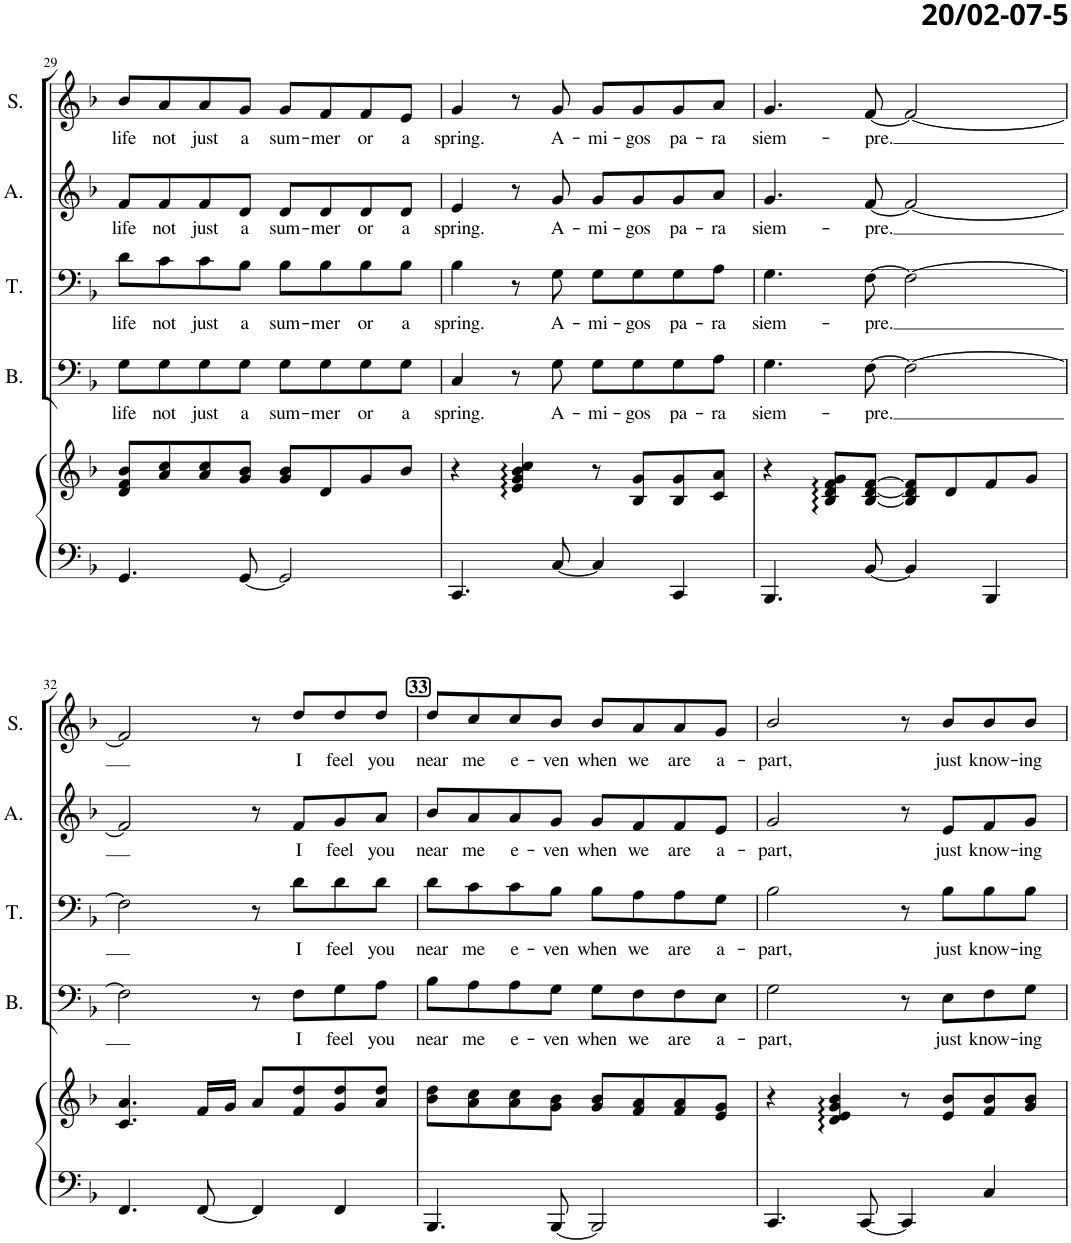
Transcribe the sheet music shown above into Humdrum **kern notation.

**kern	**kern	**kern	**text	**kern	**text	**kern	**text	**kern	**text
*part5	*part5	*part4	*part4	*part3	*part3	*part2	*part2	*part1	*part1
*staff6	*staff5	*staff4	*staff4	*staff3	*staff3	*staff2	*staff2	*staff1	*staff1
*I"Piano	*	*I"Bas	*	*I"Tenor	*	*I"Alt	*	*I"Sopraan	*
*I'Pno	*	*I'B.	*	*I'T.	*	*I'A.	*	*I'S.	*
!!LO:PB:g=z
*clefF4	*clefG2	*clefF4	*	*clefF4	*	*clefG2	*	*clefG2	*
*k[b-]	*k[b-]	*k[b-]	*	*k[b-]	*	*k[b-]	*	*k[b-]	*
*M4/4	*M4/4	*M4/4	*	*M4/4	*	*M4/4	*	*M4/4	*
=29	=29	=29	=29	=29	=29	=29	=29	=29	=29
!	!	!	!LO:LY:b	!	!LO:LY:b	!	!LO:LY:b	!	!LO:LY:b
4.GG/	8d/ 8f/ 8b-/L	8G\L	life	8d\L	life	8f/L	life	8b-/L	life
!	!	!	!LO:LY:b	!	!LO:LY:b	!	!LO:LY:b	!	!LO:LY:b
.	8a/ 8cc/	8G\	not	8c\	not	8f/	not	8a/	not
!	!	!	!LO:LY:b	!	!LO:LY:b	!	!LO:LY:b	!	!LO:LY:b
.	8a/ 8cc/	8G\	just	8c\	just	8f/	just	8a/	just
!	!	!	!LO:LY:b	!	!LO:LY:b	!	!LO:LY:b	!	!LO:LY:b
[8GG/	8g/ 8b-/J	8G\J	a	8B-\J	a	8d/J	a	8g/J	a
!	!	!	!LO:LY:b	!	!LO:LY:b	!	!LO:LY:b	!	!LO:LY:b
2GG/]	8g/ 8b-/L	8G\L	sum-	8B-\L	sum-	8d/L	sum-	8g/L	sum-
!	!	!	!LO:LY:b	!	!LO:LY:b	!	!LO:LY:b	!	!LO:LY:b
.	8d/	8G\	-mer	8B-\	-mer	8d/	-mer	8f/	-mer
!	!	!	!LO:LY:b	!	!LO:LY:b	!	!LO:LY:b	!	!LO:LY:b
.	8g/	8G\	or	8B-\	or	8d/	or	8f/	or
!	!	!	!LO:LY:b	!	!LO:LY:b	!	!LO:LY:b	!	!LO:LY:b
.	8b-/J	8G\J	a	8B-\J	a	8d/J	a	8e/J	a
=30	=30	=30	=30	=30	=30	=30	=30	=30	=30
!	!	!	!LO:LY:b	!	!LO:LY:b	!	!LO:LY:b	!	!LO:LY:b
4.CC/	4r	4C/	spring.	4B-\	spring.	4e/	spring.	4g/	spring.
.	4e/ 4g/ 4b-/ 4cc/	8r	.	8r	.	8r	.	8r	.
!	!	!	!LO:LY:b	!	!LO:LY:b	!	!LO:LY:b	!	!LO:LY:b
[8C/	.	8G\	A-	8G\	A-	8g/	A-	8g/	A-
!	!	!	!LO:LY:b	!	!LO:LY:b	!	!LO:LY:b	!	!LO:LY:b
4C/]	8r	8G\L	-mi-	8G\L	-mi-	8g/L	-mi-	8g/L	-mi-
!	!	!	!LO:LY:b	!	!LO:LY:b	!	!LO:LY:b	!	!LO:LY:b
.	8B-/ 8g/L	8G\	-gos	8G\	-gos	8g/	-gos	8g/	-gos
!	!	!	!LO:LY:b	!	!LO:LY:b	!	!LO:LY:b	!	!LO:LY:b
4CC/	8B-/ 8g/	8G\	pa-	8G\	pa-	8g/	pa-	8g/	pa-
!	!	!	!LO:LY:b	!	!LO:LY:b	!	!LO:LY:b	!	!LO:LY:b
.	8c/ 8a/J	8A\J	-ra	8A\J	-ra	8a/J	-ra	8a/J	-ra
=31	=31	=31	=31	=31	=31	=31	=31	=31	=31
!	!	!	!LO:LY:b	!	!LO:LY:b	!	!LO:LY:b	!	!LO:LY:b
4.BBB-/	4r	4.G\	siem-	4.G\	siem-	4.g/	siem-	4.g/	siem-
.	8B-/ 8d/ 8f/ 8g/L	.	.	.	.	.	.	.	.
!	!	!	!LO:LY:b	!	!LO:LY:b	!	!LO:LY:b	!	!LO:LY:b
[8BB-/	[8B-/ [8d/ [8f/J	[8F\	-pre.	[8F\	-pre.	[8f/	-pre.	[8f/	-pre.
4BB-/]	8B-/] 8d/] 8f/]L	2F\_	.	2F\_	.	2f/_	.	2f/_	.
.	8d/	.	.	.	.	.	.	.	.
4BBB-/	8f/	.	.	.	.	.	.	.	.
.	8g/J	.	.	.	.	.	.	.	.
!!LO:LB:g=z
=32	=32	=32	=32	=32	=32	=32	=32	=32	=32
4.FF/	4.c/ 4.a/	2F\]	.	2F\]	.	2f/]	.	2f/]	.
[8FF/	16f/LL	.	.	.	.	.	.	.	.
.	16g/JJ	.	.	.	.	.	.	.	.
4FF/]	8a/L	8r	.	8r	.	8r	.	8r	.
!	!	!	!LO:LY:b	!	!LO:LY:b	!	!LO:LY:b	!	!LO:LY:b
.	8f/ 8dd/	8F\L	I	8d\L	I	8f/L	I	8dd/L	I
!	!	!	!LO:LY:b	!	!LO:LY:b	!	!LO:LY:b	!	!LO:LY:b
4FF/	8g/ 8dd/	8G\	feel	8d\	feel	8g/	feel	8dd/	feel
!	!	!	!LO:LY:b	!	!LO:LY:b	!	!LO:LY:b	!	!LO:LY:b
.	8a/ 8dd/J	8A\J	you	8d\J	you	8a/J	you	8dd/J	you
!!LO:REH:place=s1:a:B:cj:fs=11:t=33
=33	=33	=33	=33	=33	=33	=33	=33	=33	=33
!	!	!	!LO:LY:b	!	!LO:LY:b	!	!LO:LY:b	!	!LO:LY:b
4.BBB-/	8b-\ 8dd\L	8B-\L	near	8d\L	near	8b-/L	near	8dd/L	near
!	!	!	!LO:LY:b	!	!LO:LY:b	!	!LO:LY:b	!	!LO:LY:b
.	8a\ 8cc\	8A\	me	8c\	me	8a/	me	8cc/	me
!	!	!	!LO:LY:b	!	!LO:LY:b	!	!LO:LY:b	!	!LO:LY:b
.	8a\ 8cc\	8A\	e-	8c\	e-	8a/	e-	8cc/	e-
!	!	!	!LO:LY:b	!	!LO:LY:b	!	!LO:LY:b	!	!LO:LY:b
[8BBB-/	8g\ 8b-\J	8G\J	-ven	8B-\J	-ven	8g/J	-ven	8b-/J	-ven
!	!	!	!LO:LY:b	!	!LO:LY:b	!	!LO:LY:b	!	!LO:LY:b
2BBB-/]	8g/ 8b-/L	8G\L	when	8B-\L	when	8g/L	when	8b-/L	when
!	!	!	!LO:LY:b	!	!LO:LY:b	!	!LO:LY:b	!	!LO:LY:b
.	8f/ 8a/	8F\	we	8A\	we	8f/	we	8a/	we
!	!	!	!LO:LY:b	!	!LO:LY:b	!	!LO:LY:b	!	!LO:LY:b
.	8f/ 8a/	8F\	are	8A\	are	8f/	are	8a/	are
!	!	!	!LO:LY:b	!	!LO:LY:b	!	!LO:LY:b	!	!LO:LY:b
.	8e/ 8g/J	8E\J	a-	8G\J	a-	8e/J	a-	8g/J	a-
=34	=34	=34	=34	=34	=34	=34	=34	=34	=34
!	!	!	!LO:LY:b	!	!LO:LY:b	!	!LO:LY:b	!	!LO:LY:b
4.CC/	4r	2G\	-part,	2B-\	-part,	2g/	-part,	2b-/	-part,
.	4d/ 4e/ 4g/ 4b-/	.	.	.	.	.	.	.	.
[8CC/	.	.	.	.	.	.	.	.	.
4CC/]	8r	8r	.	8r	.	8r	.	8r	.
!	!	!	!LO:LY:b	!	!LO:LY:b	!	!LO:LY:b	!	!LO:LY:b
.	8e/ 8b-/L	8E\L	just	8B-\L	just	8e/L	just	8b-/L	just
!	!	!	!LO:LY:b	!	!LO:LY:b	!	!LO:LY:b	!	!LO:LY:b
4C/	8f/ 8b-/	8F\	know-	8B-\	know-	8f/	know-	8b-/	know-
!	!	!	!LO:LY:b	!	!LO:LY:b	!	!LO:LY:b	!	!LO:LY:b
.	8g/ 8b-/J	8G\J	-ing	8B-\J	-ing	8g/J	-ing	8b-/J	-ing
=	=	=	=	=	=	=	=	=	=
*-	*-	*-	*-	*-	*-	*-	*-	*-	*-
